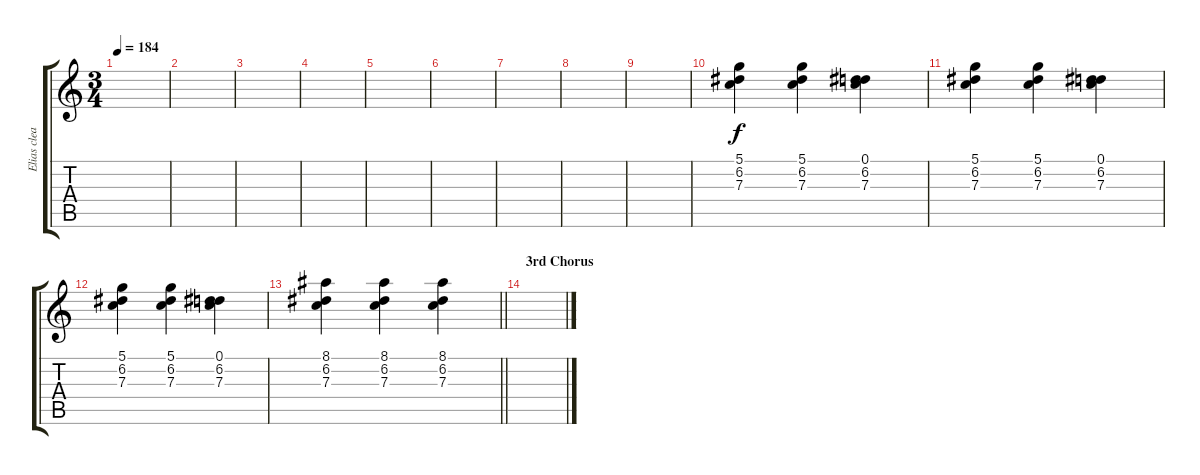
\track ("Elias clean" "Elias clea") {instrument electricguitarclean}
\staff {score tabs}
\tuning (D4 A3 F3 C3 G2 C2) {hide}
\ts (3 4)
\tempo 184
\clef g2
\ks c
|
|
|
|
|
|
|
|
|
(5.1 6.2 7.3).4 (5.1 6.2 7.3).4 (0.1 6.2 7.3).4 |
(5.1 6.2 7.3).4 (5.1 6.2 7.3).4 (0.1 6.2 7.3).4 |
(5.1 6.2 7.3).4 (5.1 6.2 7.3).4 (0.1 6.2 7.3).4 |
\barLineRight lightlight
(8.1 6.2 7.3).4 (8.1 6.2 7.3).4 (8.1 6.2 7.3).4 |
\section ("" "3rd Chorus")
